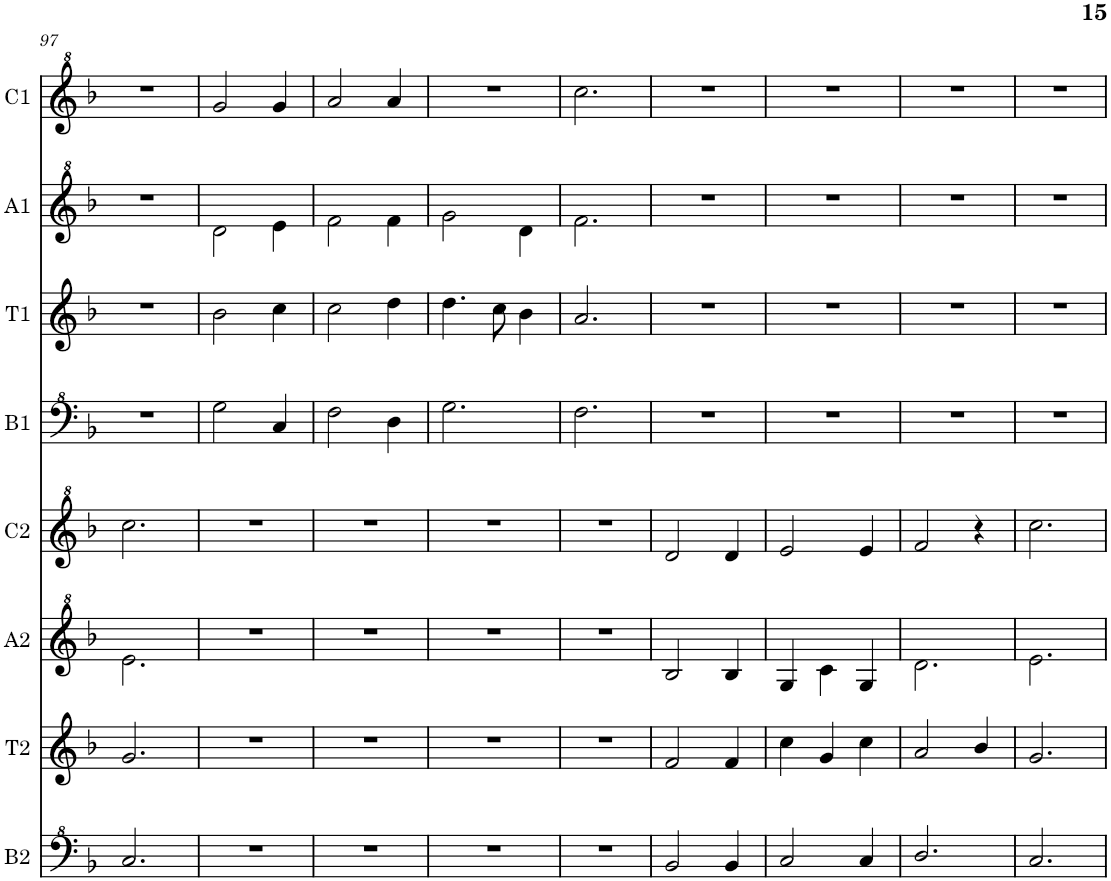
**kern	**kern	**kern	**kern	**kern	**kern	**kern	**kern
*part8	*part7	*part6	*part5	*part4	*part3	*part2	*part1
*staff8	*staff7	*staff6	*staff5	*staff4	*staff3	*staff2	*staff1
*I"Bass 2	*I"Tenor 2	*I"Alto 2	*I"Cantus 2	*I"Bass 1	*I"Tenor 1	*I"Alto 1	*I"Cantus 1
*I'B2	*I'T2	*I'A2	*I'C2	*I'B1	*I'T1	*I'A1	*I'C1
!!LO:PB:g=z
*clefF^4	*clefG2	*clefG^2	*clefG^2	*clefF^4	*clefG2	*clefG^2	*clefG^2
*k[b-]	*k[b-]	*k[b-]	*k[b-]	*k[b-]	*k[b-]	*k[b-]	*k[b-]
*M3/4	*M3/4	*M3/4	*M3/4	*M3/4	*M3/4	*M3/4	*M3/4
=97	=97	=97	=97	=97	=97	=97	=97
2.c/	2.g/	2.ee\	2.ccc\	2.r	2.r	2.r	2.r
=98	=98	=98	=98	=98	=98	=98	=98
2.r	2.r	2.r	2.r	2g\	2b-\	2dd\	2gg/
.	.	.	.	4c/	4cc\	4ee\	4gg/
=99	=99	=99	=99	=99	=99	=99	=99
2.r	2.r	2.r	2.r	2f\	2cc\	2ff\	2aa/
.	.	.	.	4d\	4dd\	4ff\	4aa/
=100	=100	=100	=100	=100	=100	=100	=100
2.r	2.r	2.r	2.r	2.g\	4.dd\	2gg\	2.r
.	.	.	.	.	8cc\	.	.
.	.	.	.	.	4b-\	4dd\	.
=101	=101	=101	=101	=101	=101	=101	=101
2.r	2.r	2.r	2.r	2.f\	2.a/	2.ff\	2.ccc\
=102	=102	=102	=102	=102	=102	=102	=102
2B-/	2f/	2b-/	2dd/	2.r	2.r	2.r	2.r
4B-/	4f/	4b-/	4dd/	.	.	.	.
=103	=103	=103	=103	=103	=103	=103	=103
2c/	4cc\	4g/	2ee/	2.r	2.r	2.r	2.r
.	4g/	4cc\	.	.	.	.	.
4c/	4cc\	4g/	4ee/	.	.	.	.
=104	=104	=104	=104	=104	=104	=104	=104
2.d/	2a/	2.dd\	2ff/	2.r	2.r	2.r	2.r
.	4b-/	.	4r	.	.	.	.
=105	=105	=105	=105	=105	=105	=105	=105
2.c/	2.g/	2.ee\	2.ccc\	2.r	2.r	2.r	2.r
=	=	=	=	=	=	=	=
*-	*-	*-	*-	*-	*-	*-	*-
